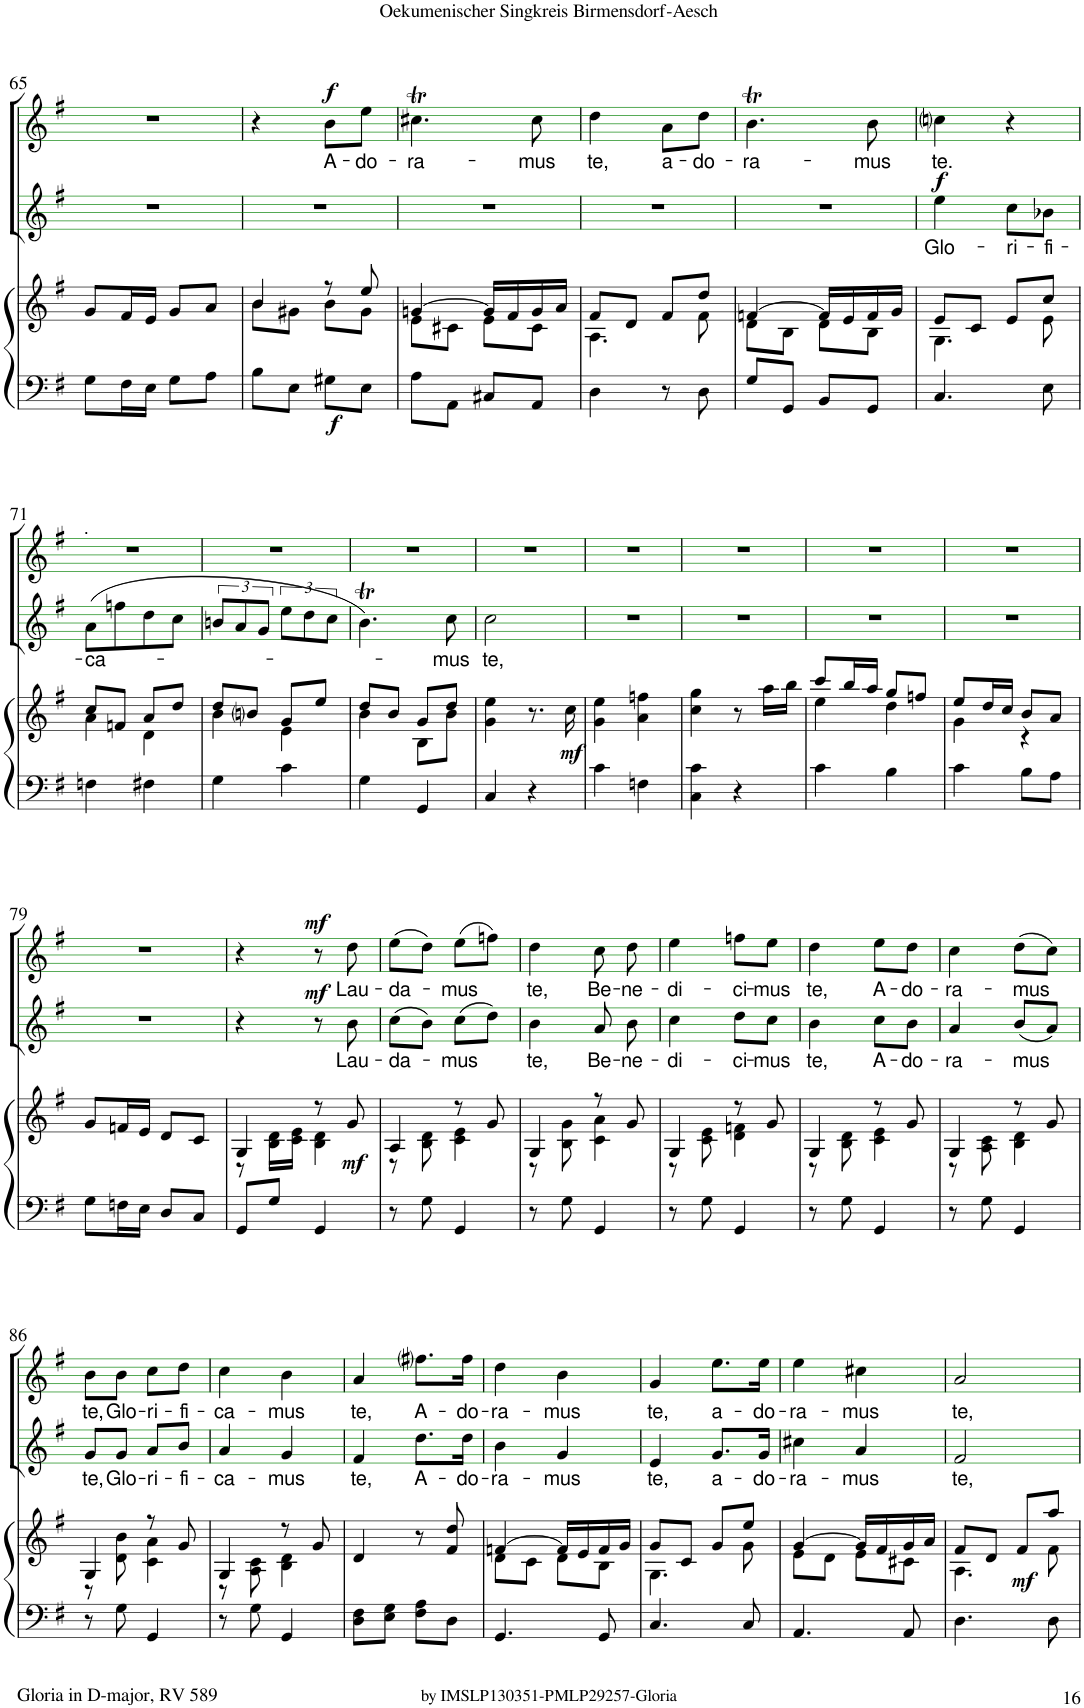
**kern	**kern	**dynam	**kern	**text	**dynam	**kern	**text	**dynam
*part3	*part3	*part3	*part2	*part2	*part2	*part1	*part1	*part1
*staff4	*staff3	*staff3/4	*staff2	*staff2	*staff2	*staff1	*staff1	*staff1
*I"Accomp.	*	*	*I"Soprano 2 Solo	*	*	*I"Soprano 1 Solo	*	*
!!LO:PB:g=z
*clefF4	*clefG2	*	*clefG2	*	*	*clefG2	*	*
*k[f#]	*k[f#]	*	*k[f#]	*	*	*k[f#]	*	*
*M2/4	*M2/4	*	*M2/4	*	*	*M2/4	*	*
=65	=65	=65	=65	=65	=65	=65	=65	=65
8G\L	8g/L	.	2r	.	.	2r	.	.
16F#\L	16f#/L	.	.	.	.	.	.	.
16E\JJ	16e/JJ	.	.	.	.	.	.	.
8G\L	8g/L	.	.	.	.	.	.	.
8A\J	8a/J	.	.	.	.	.	.	.
=66	=66	=66	=66	=66	=66	=66	=66	=66
*	*^	*	*	*	*	*	*	*
8B\L	4b/	8b\L	.	2r	.	.	4r	.	.
8E\J	.	8g#X\J	.	.	.	.	.	.	.
!	!	!	!LO:DY:b=2	!	!	!	!	!LO:LY:b	!LO:DY:a
8G#X\L	8r	8b\L	f	.	.	.	8b\L	A-	f
!	!	!	!	!	!	!	!	!LO:LY:b	!
8E\J	8ee/	8g#\J	.	.	.	.	8ee\J	-do-	.
=67	=67	=67	=67	=67	=67	=67	=67	=67	=67
!	!	!	!	!	!	!	!	!LO:LY:b	!
8A\L	[4gn/	8e\L	.	2r	.	.	4.cc#Xt\	-ra-	.
8AA\J	.	8c#X\J	.	.	.	.	.	.	.
8C#X/L	16g/LL]	8e\L	.	.	.	.	.	.	.
.	16f#/	.	.	.	.	.	.	.	.
!	!	!	!	!	!	!	!	!LO:LY:b	!
8AA/J	16g/	8c#\J	.	.	.	.	8cc#\	-mus	.
.	16a/JJ	.	.	.	.	.	.	.	.
=68	=68	=68	=68	=68	=68	=68	=68	=68	=68
!	!	!	!	!	!	!	!	!LO:LY:b	!
4D\	8f#/L	4.A\	.	2r	.	.	4dd\	te,	.
.	8d/J	.	.	.	.	.	.	.	.
!	!	!	!	!	!	!	!	!LO:LY:b	!
8r	8f#/L	.	.	.	.	.	8a\L	a-	.
!	!	!	!	!	!	!	!	!LO:LY:b	!
8D\	8dd/J	8f#\	.	.	.	.	8dd\J	-do-	.
=69	=69	=69	=69	=69	=69	=69	=69	=69	=69
!	!	!	!	!	!	!	!	!LO:LY:b	!
8G/L	[4fn/	8d\L	.	2r	.	.	4.bt\	-ra-	.
8GG/J	.	8B\J	.	.	.	.	.	.	.
8BB/L	16f/LL]	8d\L	.	.	.	.	.	.	.
.	16e/	.	.	.	.	.	.	.	.
!	!	!	!	!	!	!	!	!LO:LY:b	!
8GG/J	16f/	8B\J	.	.	.	.	8b\	-mus	.
.	16g/JJ	.	.	.	.	.	.	.	.
=70	=70	=70	=70	=70	=70	=70	=70	=70	=70
!	!	!	!	!	!LO:LY:b	!LO:DY:a	!	!LO:LY:b	!
4.C/	8e/L	4.G\	.	4ee\	Glo-	f	4ccni\	te.	.
.	8c/J	.	.	.	.	.	.	.	.
!	!	!	!	!	!LO:LY:b	!	!	!	!
.	8e/L	.	.	8cc\L	-ri-	.	4r	.	.
!	!	!	!	!	!LO:LY:b	!	!	!	!
8E\	8cc/J	8e\	.	8b-X\J	-fi-	.	.	.	.
!!LO:LB:g=z
=71	=71	=71	=71	=71	=71	=71	=71	=71	=71
!	!	!	!	!	!	!	!LO:TX:a:t=.	!	!
!	!	!	!	!	!LO:LY:b	!	!	!	!
4Fn\	8cc/L	4a\	.	(8a\L	-ca-	.	2r	.	.
.	8fn/J	.	.	8ffn\	.	.	.	.	.
4F#X\	8a/L	4d\	.	8dd\	.	.	.	.	.
.	8dd/J	.	.	8cc\J	.	.	.	.	.
=72	=72	=72	=72	=72	=72	=72	=72	=72	=72
4G\	8dd/L	4b\	.	12bn/L	.	.	2r	.	.
.	.	.	.	12a/	.	.	.	.	.
.	8bni/J	.	.	.	.	.	.	.	.
.	.	.	.	12g/J	.	.	.	.	.
4c\	8g/L	4e\	.	12ee\L	.	.	.	.	.
.	.	.	.	12dd\	.	.	.	.	.
.	8ee/J	.	.	.	.	.	.	.	.
.	.	.	.	12cc\J	.	.	.	.	.
=73	=73	=73	=73	=73	=73	=73	=73	=73	=73
4G\	8dd/L	4b\	.	4.bt\)	.	.	2r	.	.
.	8b/J	.	.	.	.	.	.	.	.
4GG/	8g/L	8B\L	.	.	.	.	.	.	.
!	!	!	!	!	!LO:LY:b	!	!	!	!
.	8dd/J	8b\J	.	8cc\	mus	.	.	.	.
=74	=74	=74	=74	=74	=74	=74	=74	=74	=74
!	!	!	!	!	!LO:LY:b	!	!	!	!
*	*v	*v	*	*	*	*	*	*	*
4C/	4g\ 4ee\	.	2cc\	te,	.	2r	.	.
4r	8.r	.	.	.	.	.	.	.
!	!	!LO:DY:b	!	!	!	!	!	!
.	16cc\	mf	.	.	.	.	.	.
=75	=75	=75	=75	=75	=75	=75	=75	=75
4c\	4g\ 4ee\	.	2r	.	.	2r	.	.
4Fn\	4a\ 4ffn\	.	.	.	.	.	.	.
=76	=76	=76	=76	=76	=76	=76	=76	=76
4C\ 4c\	4cc\ 4gg\	.	2r	.	.	2r	.	.
4r	8r	.	.	.	.	.	.	.
.	16aa\LL	.	.	.	.	.	.	.
.	16bb\JJ	.	.	.	.	.	.	.
=77	=77	=77	=77	=77	=77	=77	=77	=77
*	*^	*	*	*	*	*	*	*
4c\	8ccc/L	4ee\	.	2r	.	.	2r	.	.
.	16bb/L	.	.	.	.	.	.	.	.
.	16aa/JJ	.	.	.	.	.	.	.	.
4B\	8gg/L	4dd\	.	.	.	.	.	.	.
.	8ffn/J	.	.	.	.	.	.	.	.
=78	=78	=78	=78	=78	=78	=78	=78	=78	=78
4c\	8ee/L	4g\	.	2r	.	.	2r	.	.
.	16dd/L	.	.	.	.	.	.	.	.
.	16cc/JJ	.	.	.	.	.	.	.	.
8B\L	8b/L	4r	.	.	.	.	.	.	.
8A\J	8a/J	.	.	.	.	.	.	.	.
*	*v	*v	*	*	*	*	*	*	*
!!LO:LB:g=z
=79	=79	=79	=79	=79	=79	=79	=79	=79
8G\L	8g/L	.	2r	.	.	2r	.	.
16Fn\L	16fn/L	.	.	.	.	.	.	.
16E\JJ	16e/JJ	.	.	.	.	.	.	.
8D/L	8d/L	.	.	.	.	.	.	.
8C/J	8c/J	.	.	.	.	.	.	.
=80	=80	=80	=80	=80	=80	=80	=80	=80
*	*^	*	*	*	*	*	*	*
8GG/L	4G/	8r	.	4r	.	.	4r	.	.
8G/J	.	16B\ 16d\LL	.	.	.	.	.	.	.
.	.	16c\ 16e\JJ	.	.	.	.	.	.	.
4GG/	8r	4B\ 4d\	.	8r	.	.	8r	.	.
!	!	!	!LO:DY:b	!	!LO:LY:b	!LO:DY:a	!	!LO:LY:b	!LO:DY:a
.	8g/	.	mf	8b\	Lau-	mf	8dd\	Lau-	mf
=81	=81	=81	=81	=81	=81	=81	=81	=81	=81
!	!	!	!	!	!LO:LY:b	!	!	!LO:LY:b	!
8r	4A/	8r	.	(8cc\L	-da-	.	(8ee\L	-da-	.
8G\	.	8B\ 8d\	.	8b\J)	.	.	8dd\J)	.	.
!	!	!	!	!	!LO:LY:b	!	!	!LO:LY:b	!
4GG/	8r	4c\ 4e\	.	(8cc\L	mus	.	(8ee\L	mus	.
.	8g/	.	.	8dd\J)	.	.	8ffn\J)	.	.
=82	=82	=82	=82	=82	=82	=82	=82	=82	=82
!	!	!	!	!	!LO:LY:b	!	!	!LO:LY:b	!
8r	4G/	8r	.	4b\	te,	.	4dd\	te,	.
8G\	.	8B\ 8g\	.	.	.	.	.	.	.
!	!	!	!	!	!LO:LY:b	!	!	!LO:LY:b	!
4GG/	8r	4c\ 4a\	.	8a/	Be-	.	8cc\	Be-	.
!	!	!	!	!	!LO:LY:b	!	!	!LO:LY:b	!
.	8g/	.	.	8b\	-ne-	.	8dd\	-ne-	.
=83	=83	=83	=83	=83	=83	=83	=83	=83	=83
!	!	!	!	!	!LO:LY:b	!	!	!LO:LY:b	!
8r	4G/	8r	.	4cc\	-di-	.	4ee\	-di-	.
8G\	.	8c\ 8e\	.	.	.	.	.	.	.
!	!	!	!	!	!LO:LY:b	!	!	!LO:LY:b	!
4GG/	8r	4d\ 4fn\	.	8dd\L	-ci-	.	8ffn\L	-ci-	.
!	!	!	!	!	!LO:LY:b	!	!	!LO:LY:b	!
.	8g/	.	.	8cc\J	-mus	.	8ee\J	-mus	.
=84	=84	=84	=84	=84	=84	=84	=84	=84	=84
!	!	!	!	!	!LO:LY:b	!	!	!LO:LY:b	!
8r	4G/	8r	.	4b\	te,	.	4dd\	te,	.
8G\	.	8B\ 8d\	.	.	.	.	.	.	.
!	!	!	!	!	!LO:LY:b	!	!	!LO:LY:b	!
4GG/	8r	4c\ 4e\	.	8cc\L	A-	.	8ee\L	A-	.
!	!	!	!	!	!LO:LY:b	!	!	!LO:LY:b	!
.	8g/	.	.	8b\J	-do-	.	8dd\J	-do-	.
=85	=85	=85	=85	=85	=85	=85	=85	=85	=85
!	!	!	!	!	!LO:LY:b	!	!	!LO:LY:b	!
8r	4G/	8r	.	4a/	-ra-	.	4cc\	-ra-	.
8G\	.	8A\ 8c\	.	.	.	.	.	.	.
!	!	!	!	!	!LO:LY:b	!	!	!LO:LY:b	!
4GG/	8r	4B\ 4d\	.	(8b/L	-mus	.	(8dd\L	-mus	.
.	8g/	.	.	8a/J)	.	.	8cc\J)	.	.
!!LO:LB:g=z
=86	=86	=86	=86	=86	=86	=86	=86	=86	=86
!	!	!	!	!	!LO:LY:b	!	!	!LO:LY:b	!
8r	4G/	8r	.	8g/L	te,	.	8b\L	te,	.
!	!	!	!	!	!LO:LY:b	!	!	!LO:LY:b	!
8G\	.	8d\ 8b\	.	8g/J	Glo-	.	8b\J	Glo-	.
!	!	!	!	!	!LO:LY:b	!	!	!LO:LY:b	!
4GG/	8r	4c\ 4a\	.	8a/L	-ri-	.	8cc\L	-ri-	.
!	!	!	!	!	!LO:LY:b	!	!	!LO:LY:b	!
.	8g/	.	.	8b/J	-fi-	.	8dd\J	-fi-	.
=87	=87	=87	=87	=87	=87	=87	=87	=87	=87
!	!	!	!	!	!LO:LY:b	!	!	!LO:LY:b	!
8r	4G/	8r	.	4a/	-ca-	.	4cc\	-ca-	.
8G\	.	8A\ 8c\	.	.	.	.	.	.	.
!	!	!	!	!	!LO:LY:b	!	!	!LO:LY:b	!
4GG/	8r	4B\ 4d\	.	4g/	-mus	.	4b\	-mus	.
.	8g/	.	.	.	.	.	.	.	.
*	*v	*v	*	*	*	*	*	*	*
=88	=88	=88	=88	=88	=88	=88	=88	=88
!	!	!	!	!LO:LY:b	!	!	!LO:LY:b	!
8D\ 8F#\L	4d/	.	4f#/	te,	.	4a/	te,	.
8E\ 8G\J	.	.	.	.	.	.	.	.
!	!	!	!	!LO:LY:b	!	!	!LO:LY:b	!
8F#\ 8A\L	8r	.	8.dd\L	A-	.	8.ff#i\L	A-	.
8D\J	8f#/ 8dd/	.	.	.	.	.	.	.
!	!	!	!	!LO:LY:b	!	!	!LO:LY:b	!
.	.	.	16dd\Jk	-do-	.	16ff#\Jk	-do-	.
=89	=89	=89	=89	=89	=89	=89	=89	=89
*	*^	*	*	*	*	*	*	*
!	!	!	!	!	!LO:LY:b	!	!	!LO:LY:b	!
4.GG/	[4fn/	8d\L	.	4b\	-ra-	.	4dd\	-ra-	.
.	.	8c\J	.	.	.	.	.	.	.
!	!	!	!	!	!LO:LY:b	!	!	!LO:LY:b	!
.	16f/LL]	8d\L	.	4g/	-mus	.	4b\	-mus	.
.	16e/	.	.	.	.	.	.	.	.
8GG/	16f/	8B\J	.	.	.	.	.	.	.
.	16g/JJ	.	.	.	.	.	.	.	.
=90	=90	=90	=90	=90	=90	=90	=90	=90	=90
!	!	!	!	!	!LO:LY:b	!	!	!LO:LY:b	!
4.C/	8g/L	4.G\	.	4e/	te,	.	4g/	te,	.
.	8c/J	.	.	.	.	.	.	.	.
!	!	!	!	!	!LO:LY:b	!	!	!LO:LY:b	!
.	8g/L	.	.	8.g/L	a-	.	8.ee\L	a-	.
8C/	8ee/J	8g\	.	.	.	.	.	.	.
!	!	!	!	!	!LO:LY:b	!	!	!LO:LY:b	!
.	.	.	.	16g/Jk	-do-	.	16ee\Jk	-do-	.
=91	=91	=91	=91	=91	=91	=91	=91	=91	=91
!	!	!	!	!	!LO:LY:b	!	!	!LO:LY:b	!
4.AA/	[4g/	8e\L	.	4cc#X\	-ra-	.	4ee\	-ra-	.
.	.	8d\J	.	.	.	.	.	.	.
!	!	!	!	!	!LO:LY:b	!	!	!LO:LY:b	!
.	16g/LL]	8e\L	.	4a/	-mus	.	4cc#X\	-mus	.
.	16f#/	.	.	.	.	.	.	.	.
8AA/	16g/	8c#X\J	.	.	.	.	.	.	.
.	16a/JJ	.	.	.	.	.	.	.	.
=92	=92	=92	=92	=92	=92	=92	=92	=92	=92
!	!	!	!	!	!LO:LY:b	!	!	!LO:LY:b	!
4.D\	8f#/L	4.A\	.	2f#/	te,	.	2a/	te,	.
.	8d/J	.	.	.	.	.	.	.	.
!	!	!	!LO:DY:b	!	!	!	!	!	!
.	8f#/L	.	mf	.	.	.	.	.	.
8D\	8aa/J	8f#\	.	.	.	.	.	.	.
*	*v	*v	*	*	*	*	*	*	*
=	=	=	=	=	=	=	=	=
*-	*-	*-	*-	*-	*-	*-	*-	*-
